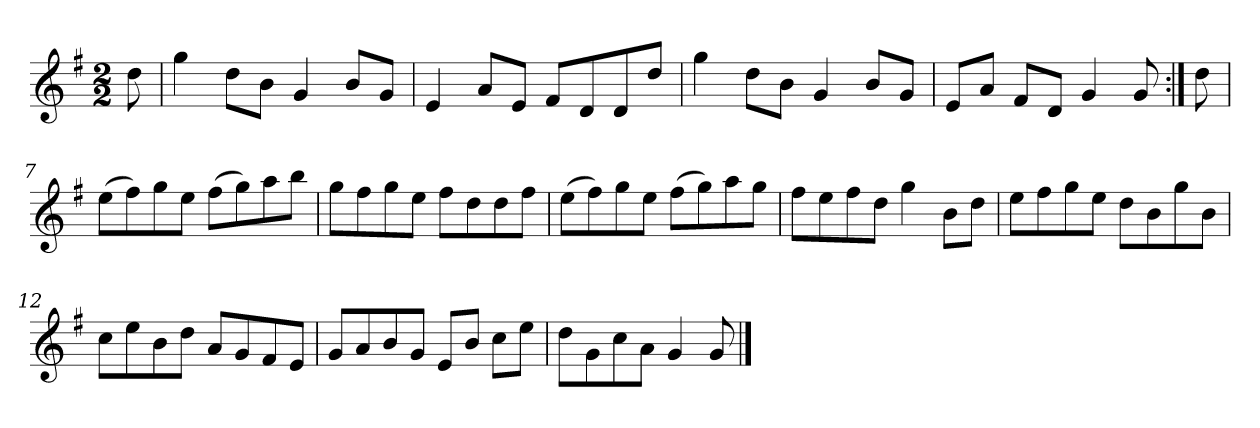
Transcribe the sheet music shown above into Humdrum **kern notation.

**kern
*part1
*staff1
*clefG2
*k[f#]
*G:
*M2/2
*MM200
=1
8dd\
=2
4gg\
8dd\L
8b\J
4g/
8b/L
8g/J
=3
4e/
8a/L
8e/J
8f#/L
8d/
8d/
8dd/J
=4
4gg\
8dd\L
8b\J
4g/
8b/L
8g/J
=5
8e/L
8a/J
8f#/L
8d/J
4g/
8g/
!!LO:LB:g=z
=6:|!
8dd\
=7
(>8ee\L
8ff#\)
8gg\
8ee\J
(>8ff#\L
8gg\)
8aa\
8bb\J
=8
8gg\L
8ff#\
8gg\
8ee\J
8ff#\L
8dd\
8dd\
8ff#\J
=9
(>8ee\L
8ff#\)
8gg\
8ee\J
(>8ff#\L
8gg\)
8aa\
8gg\J
=10
8ff#\L
8ee\
8ff#\
8dd\J
4gg\
8b\L
8dd\J
!!LO:LB:g=z
=11
8ee\L
8ff#\
8gg\
8ee\J
8dd\L
8b\
8gg\
8b\J
=12
8cc\L
8ee\
8b\
8dd\J
8a/L
8g/
8f#/
8e/J
=13
8g/L
8a/
8b/
8g/J
8e/L
8b/J
8cc\L
8ee\J
=14
8dd\L
8g\
8cc\
8a\J
4g/
8g/
==
*-
